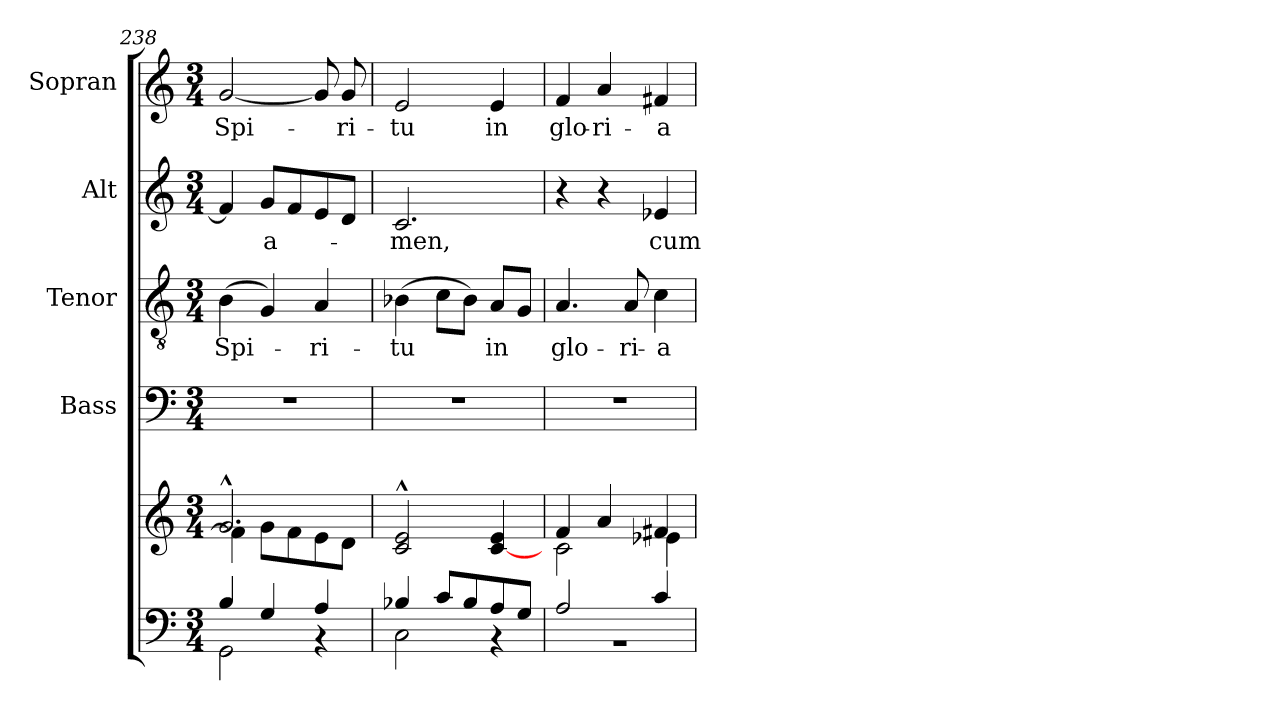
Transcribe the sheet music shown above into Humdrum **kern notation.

**kern	**kern	**kern	**kern	**text	**kern	**text	**kern	**text
*part5	*part5	*part4	*part3	*part3	*part2	*part2	*part1	*part1
*staff6	*staff5	*staff4	*staff3	*staff3	*staff2	*staff2	*staff1	*staff1
*	*	*I"Bass	*I"Tenor	*	*I"Alt	*	*I"Sopran	*
*	*	*I'B.	*I'T.	*	*I'A.	*	*I'S.	*
*clefF4	*clefG2	*clefF4	*clefGv2	*	*clefG2	*	*clefG2	*
*k[]	*k[]	*k[]	*k[]	*	*k[]	*	*k[]	*
*C:	*C:	*C:	*C:	*	*C:	*	*C:	*
*M3/4	*M3/4	*M3/4	*M3/4	*	*M3/4	*	*M3/4	*
=238	=238	=238	=238	=238	=238	=238	=238	=238
*^	*^	*	*	*	*	*	*	*
!	!	!	!	!	!	!LO:LY:b	!	!	!	!LO:LY:b
4B/	2GG\	2.g^^>/	4f\]	2.r	(>4B\	Spi-	4f/]	.	[2g/	Spi-
!	!	!	!	!	!	!	!	!LO:LY:b	!	!
4G/	.	.	8g\L	.	4G/)	.	8g/L	a-	.	.
.	.	.	8f\	.	.	.	8f/	.	.	.
!	!	!	!	!	!	!LO:LY:b	!	!	!	!
4A/	4rAA	.	8e\	.	4A/	-ri-	8e/	.	8g/]	.
!	!	!	!	!	!	!	!	!	!	!LO:LY:b
.	.	.	8d\J	.	.	.	8d/J	.	8g/	-ri-
=239	=239	=239	=239	=239	=239	=239	=239	=239	=239	=239
!	!	!	!	!	!	!LO:LY:b	!	!LO:LY:b	!	!LO:LY:b
*	*	*v	*v	*	*	*	*	*	*	*
4B-X/	2C\	2c/^^> 2e/^^>	2.r	(>4B-X\	-tu	2.c/	-men,	2e/	-tu
8c/L	.	.	.	8c\L	.	.	.	.	.
8B-/	.	.	.	8B-\J)	.	.	.	.	.
!	!	!	!	!	!LO:LY:b	!	!	!	!LO:LY:b
8A/	4rBB	[4c/ 4e/	.	8A/L	in	.	.	4e/	in
8G/J	.	.	.	8G/J	.	.	.	.	.
=240	=240	=240	=240	=240	=240	=240	=240	=240	=240
!	!LO:N:vis=1	!	!	!	!LO:LY:b	!	!	!	!LO:LY:b
*	*	*^	*	*	*	*	*	*	*
2A/	2.rBB	4f/	2c\	2.r	4.A/	glo-	4r	.	4f/	glo-
!	!	!	!	!	!	!	!	!	!	!LO:LY:b
.	.	4a/	.	.	.	.	4r	.	4a/	-ri-
!	!	!	!	!	!	!LO:LY:b	!	!	!	!
.	.	.	.	.	8A/	-ri-	.	.	.	.
!	!	!	!	!	!	!LO:LY:b	!	!LO:LY:b	!	!LO:LY:b
4c/	.	4f#X/	4e-X\	.	4c\	-a	4e-X/	cum	4f#X/	-a
*v	*v	*	*	*	*	*	*	*	*	*
*	*v	*v	*	*	*	*	*	*	*
=	=	=	=	=	=	=	=	=
*-	*-	*-	*-	*-	*-	*-	*-	*-
